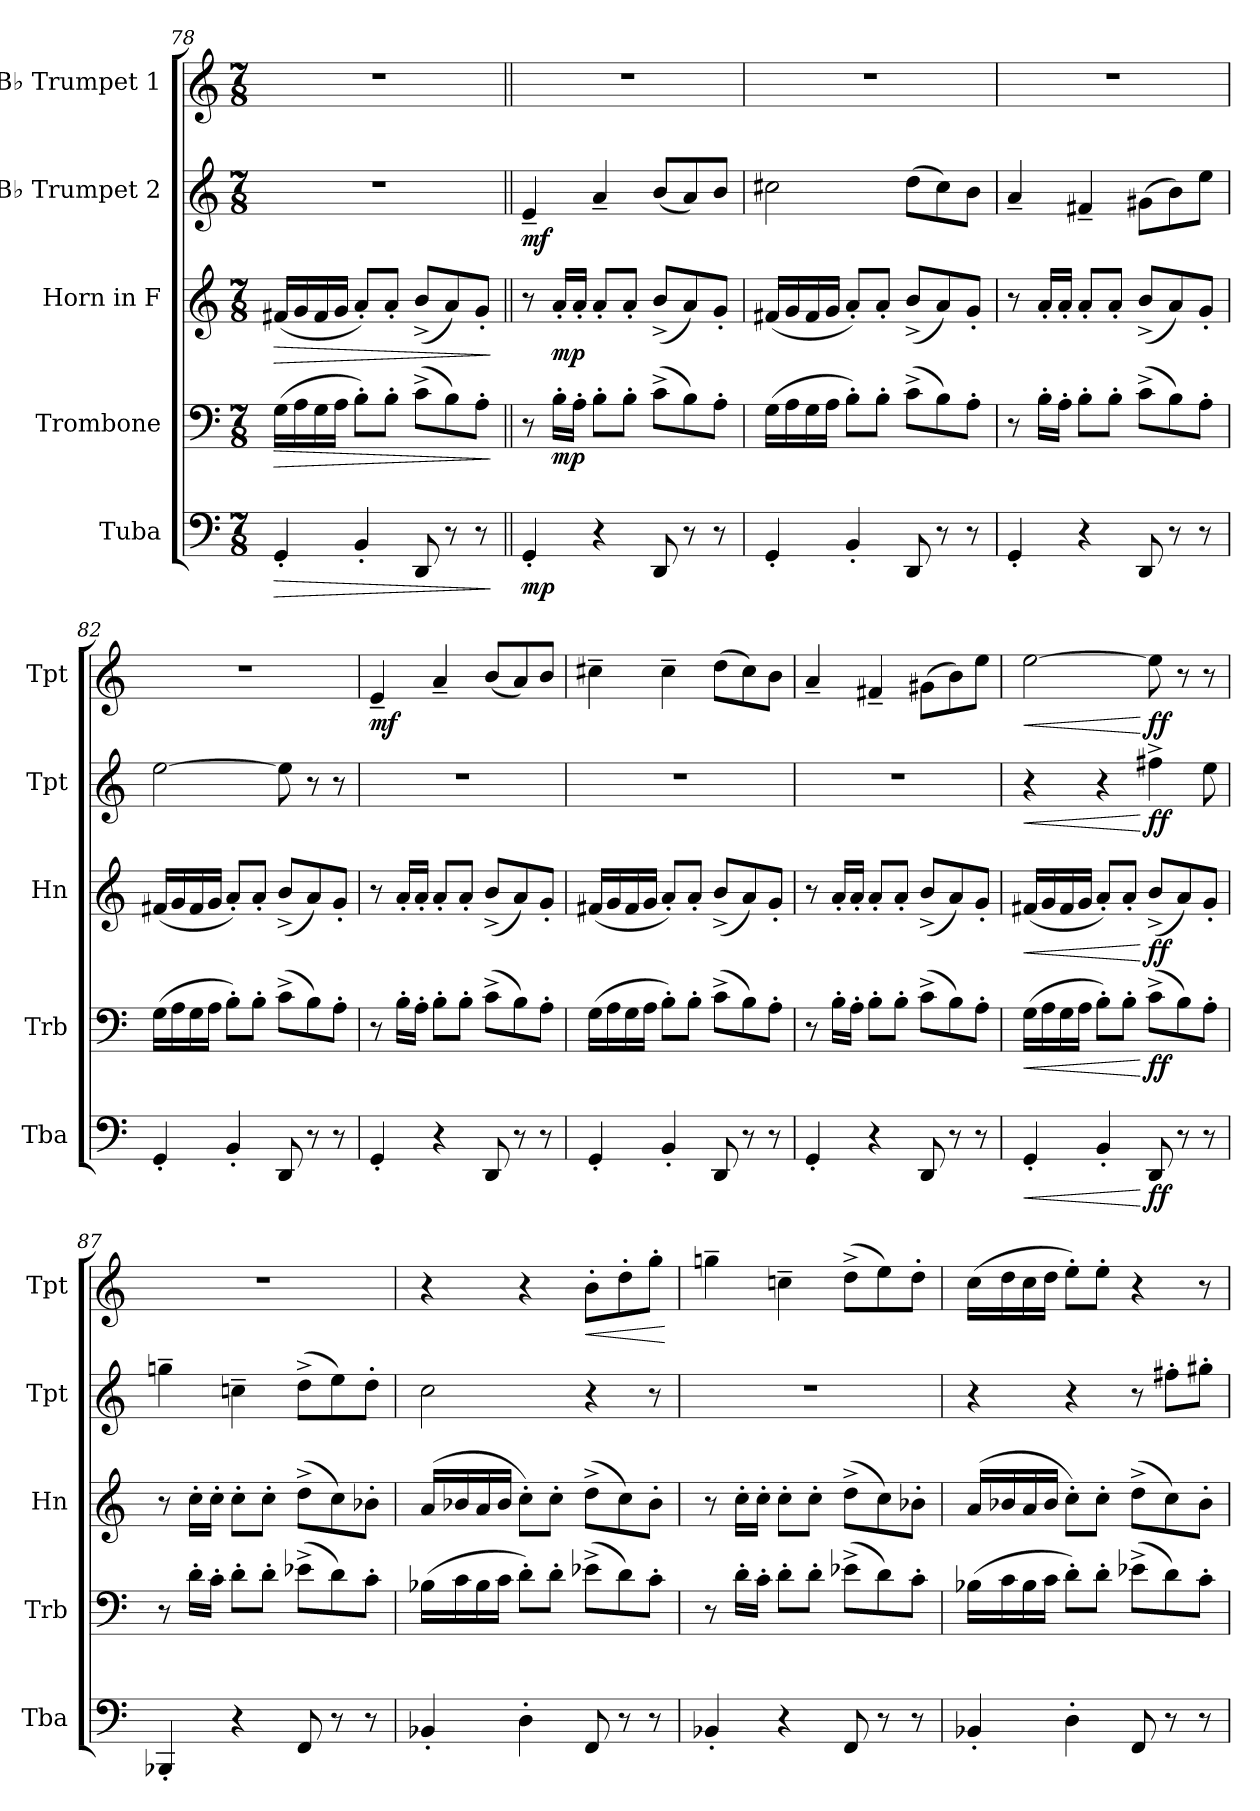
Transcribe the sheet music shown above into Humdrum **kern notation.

**kern	**dynam	**kern	**dynam	**kern	**dynam	**kern	**dynam	**kern	**dynam
*part5	*part5	*part4	*part4	*part3	*part3	*part2	*part2	*part1	*part1
*staff5	*staff5	*staff4	*staff4	*staff3	*staff3	*staff2	*staff2	*staff1	*staff1
*I"Tuba	*	*I"Trombone	*	*I"Horn in F	*	*I"B♭ Trumpet 2	*	*I"B♭ Trumpet 1	*
*I'Tba	*	*I'Trb	*	*I'Hn	*	*I'Tpt	*	*I'Tpt	*
!!LO:PB:g=z
*clefF4	*	*clefF4	*	*clefG2	*	*clefG2	*	*clefG2	*
*	*	*	*	*ITrd4c7	*	*ITrd1c2	*	*ITrd1c2	*
*k[]	*	*k[]	*	*k[b-]	*	*k[b-e-]	*	*k[b-e-]	*
*M7/8	*	*M7/8	*	*M7/8	*	*M7/8	*	*M7/8	*
=78	=78	=78	=78	=78	=78	=78	=78	=78	=78
!	!LO:HP:b	!	!LO:HP:b	!	!LO:HP:b	!	!	!	!
4GG'/	>	(16G\LL	>	(16Bn/LL	>	2..r	.	2..r	.
.	.	16A\	.	16c/	.	.	.	.	.
.	.	16G\	.	16B/	.	.	.	.	.
.	.	16A\JJ	.	16c/JJ	.	.	.	.	.
4BB'/	.	8B'\L)	.	8d'/L)	.	.	.	.	.
.	.	8B'\J	.	8d'/J	.	.	.	.	.
8DD/	.	(8c^\L	.	(8e^/L	.	.	.	.	.
8r	.	8B\)	.	8d/)	.	.	.	.	.
8r	.	8A'\J	.	8c'/J	.	.	.	.	.
.	]	.	]	.	]	.	.	.	.
=79||	=79||	=79||	=79||	=79||	=79||	=79||	=79||	=79||	=79||
!	!LO:DY:b	!	!	!	!	!	!LO:DY:b	!	!
4GG'/	mp	8r	.	8r	.	4d~/	mf	2..r	.
!	!	!	!LO:DY:b	!	!LO:DY:b	!	!	!	!
.	.	16B'\LL	mp	16d'/LL	mp	.	.	.	.
.	.	16A'\JJ	.	16d'/JJ	.	.	.	.	.
4r	.	8B'\L	.	8d'/L	.	4g~/	.	.	.
.	.	8B'\J	.	8d'/J	.	.	.	.	.
8DD/	.	(8c^\L	.	(8e^/L	.	(8a/L	.	.	.
8r	.	8B\)	.	8d/)	.	8g/)	.	.	.
8r	.	8A'\J	.	8c'/J	.	8a/J	.	.	.
=80	=80	=80	=80	=80	=80	=80	=80	=80	=80
4GG'/	.	(16G\LL	.	(16Bn/LL	.	2bn\	.	2..r	.
.	.	16A\	.	16c/	.	.	.	.	.
.	.	16G\	.	16B/	.	.	.	.	.
.	.	16A\JJ	.	16c/JJ	.	.	.	.	.
4BB'/	.	8B'\L)	.	8d'/L)	.	.	.	.	.
.	.	8B'\J	.	8d'/J	.	.	.	.	.
8DD/	.	(8c^\L	.	(8e^/L	.	(8cc\L	.	.	.
8r	.	8B\)	.	8d/)	.	8b\)	.	.	.
8r	.	8A'\J	.	8c'/J	.	8a\J	.	.	.
=81	=81	=81	=81	=81	=81	=81	=81	=81	=81
4GG'/	.	8r	.	8r	.	4g~/	.	2..r	.
.	.	16B'\LL	.	16d'/LL	.	.	.	.	.
.	.	16A'\JJ	.	16d'/JJ	.	.	.	.	.
4r	.	8B'\L	.	8d'/L	.	4en~/	.	.	.
.	.	8B'\J	.	8d'/J	.	.	.	.	.
8DD/	.	(8c^\L	.	(8e^/L	.	(8f#X\L	.	.	.
8r	.	8B\)	.	8d/)	.	8a\)	.	.	.
8r	.	8A'\J	.	8c'/J	.	8dd\J	.	.	.
!!LO:LB:g=z
=82	=82	=82	=82	=82	=82	=82	=82	=82	=82
4GG'/	.	(16G\LL	.	(16Bn/LL	.	[2dd\	.	2..r	.
.	.	16A\	.	16c/	.	.	.	.	.
.	.	16G\	.	16B/	.	.	.	.	.
.	.	16A\JJ	.	16c/JJ	.	.	.	.	.
4BB'/	.	8B'\L)	.	8d'/L)	.	.	.	.	.
.	.	8B'\J	.	8d'/J	.	.	.	.	.
8DD/	.	(8c^\L	.	(8e^/L	.	8dd\]	.	.	.
8r	.	8B\)	.	8d/)	.	8r	.	.	.
8r	.	8A'\J	.	8c'/J	.	8r	.	.	.
=83	=83	=83	=83	=83	=83	=83	=83	=83	=83
!	!	!	!	!	!	!	!	!	!LO:DY:b
4GG'/	.	8r	.	8r	.	2..r	.	4d~/	mf
.	.	16B'\LL	.	16d'/LL	.	.	.	.	.
.	.	16A'\JJ	.	16d'/JJ	.	.	.	.	.
4r	.	8B'\L	.	8d'/L	.	.	.	4g~/	.
.	.	8B'\J	.	8d'/J	.	.	.	.	.
8DD/	.	(8c^\L	.	(8e^/L	.	.	.	(8a/L	.
8r	.	8B\)	.	8d/)	.	.	.	8g/)	.
8r	.	8A'\J	.	8c'/J	.	.	.	8a/J	.
=84	=84	=84	=84	=84	=84	=84	=84	=84	=84
4GG'/	.	(16G\LL	.	(16Bn/LL	.	2..r	.	4bn~\	.
.	.	16A\	.	16c/	.	.	.	.	.
.	.	16G\	.	16B/	.	.	.	.	.
.	.	16A\JJ	.	16c/JJ	.	.	.	.	.
4BB'/	.	8B'\L)	.	8d'/L)	.	.	.	4b~\	.
.	.	8B'\J	.	8d'/J	.	.	.	.	.
8DD/	.	(8c^\L	.	(8e^/L	.	.	.	(8cc\L	.
8r	.	8B\)	.	8d/)	.	.	.	8b\)	.
8r	.	8A'\J	.	8c'/J	.	.	.	8a\J	.
=85	=85	=85	=85	=85	=85	=85	=85	=85	=85
4GG'/	.	8r	.	8r	.	2..r	.	4g~/	.
.	.	16B'\LL	.	16d'/LL	.	.	.	.	.
.	.	16A'\JJ	.	16d'/JJ	.	.	.	.	.
4r	.	8B'\L	.	8d'/L	.	.	.	4en~/	.
.	.	8B'\J	.	8d'/J	.	.	.	.	.
8DD/	.	(8c^\L	.	(8e^/L	.	.	.	(8f#X\L	.
8r	.	8B\)	.	8d/)	.	.	.	8a\)	.
8r	.	8A'\J	.	8c'/J	.	.	.	8dd\J	.
!!LO:PB:g=z
=86	=86	=86	=86	=86	=86	=86	=86	=86	=86
!	!LO:HP:b	!	!LO:HP:b	!	!LO:HP:b	!	!LO:HP:b	!	!LO:HP:b
4GG'/	<	(16G\LL	<	(16Bn/LL	<	4r	<	[2dd\	<
.	.	16A\	.	16c/	.	.	.	.	.
.	.	16G\	.	16B/	.	.	.	.	.
.	.	16A\JJ	.	16c/JJ	.	.	.	.	.
4BB'/	.	8B'\L)	.	8d'/L)	.	4r	.	.	.
.	.	8B'\J	.	8d'/J	.	.	.	.	.
!	!LO:DY:n=1:b	!	!LO:DY:n=1:b	!	!LO:DY:n=1:b	!	!LO:DY:n=1:b	!	!LO:DY:n=1:b
8DD/	[ ff	(8c^\L	[ ff	(8e^/L	[ ff	4een^\	[ ff	8dd\]	[ ff
8r	.	8B\)	.	8d/)	.	.	.	8r	.
8r	.	8A'\J	.	8c'/J	.	8dd\	.	8r	.
=87	=87	=87	=87	=87	=87	=87	=87	=87	=87
4BBB-X'/	.	8r	.	8r	.	4ffn~\	.	2..r	.
.	.	16d'\LL	.	16f'\LL	.	.	.	.	.
.	.	16c'\JJ	.	16f'\JJ	.	.	.	.	.
4r	.	8d'\L	.	8f'\L	.	4b-X~\	.	.	.
.	.	8d'\J	.	8f'\J	.	.	.	.	.
8FF/	.	(8e-X^\L	.	(8g^\L	.	(8cc^\L	.	.	.
8r	.	8d\)	.	8f\)	.	8dd\)	.	.	.
8r	.	8c'\J	.	8e-X'\J	.	8cc'\J	.	.	.
=88	=88	=88	=88	=88	=88	=88	=88	=88	=88
4BB-X'/	.	(16B-X\LL	.	(16d/LL	.	2b-\	.	4r	.
.	.	16c\	.	16e-X/	.	.	.	.	.
.	.	16B-\	.	16d/	.	.	.	.	.
.	.	16c\JJ	.	16e-/JJ	.	.	.	.	.
4D'\	.	8d'\L)	.	8f'\L)	.	.	.	4r	.
.	.	8d'\J	.	8f'\J	.	.	.	.	.
!	!	!	!	!	!	!	!	!	!LO:HP:b
8FF/	.	(8e-X^\L	.	(8g^\L	.	4r	.	8a'\L	<
8r	.	8d\)	.	8f\)	.	.	.	8cc'\	.
8r	.	8c'\J	.	8e-'\J	.	8r	.	8ff'\J	.
.	.	.	.	.	.	.	.	.	[
!!LO:LB:g=z
=89	=89	=89	=89	=89	=89	=89	=89	=89	=89
4BB-X'/	.	8r	.	8r	.	2..r	.	4ffn~\	.
.	.	16d'\LL	.	16f'\LL	.	.	.	.	.
.	.	16c'\JJ	.	16f'\JJ	.	.	.	.	.
4r	.	8d'\L	.	8f'\L	.	.	.	4b-X~\	.
.	.	8d'\J	.	8f'\J	.	.	.	.	.
8FF/	.	(8e-X^\L	.	(8g^\L	.	.	.	(8cc^\L	.
8r	.	8d\)	.	8f\)	.	.	.	8dd\)	.
8r	.	8c'\J	.	8e-X'\J	.	.	.	8cc'\J	.
=90	=90	=90	=90	=90	=90	=90	=90	=90	=90
4BB-X'/	.	(16B-X\LL	.	(16d/LL	.	4r	.	(16b-\LL	.
.	.	16c\	.	16e-X/	.	.	.	16cc\	.
.	.	16B-\	.	16d/	.	.	.	16b-\	.
.	.	16c\JJ	.	16e-/JJ	.	.	.	16cc\JJ	.
4D'\	.	8d'\L)	.	8f'\L)	.	4r	.	8dd'\L)	.
.	.	8d'\J	.	8f'\J	.	.	.	8dd'\J	.
8FF/	.	(8e-X^\L	.	(8g^\L	.	8r	.	4r	.
8r	.	8d\)	.	8f\)	.	8een'\L	.	.	.
8r	.	8c'\J	.	8e-'\J	.	8ff#X'\J	.	8r	.
=	=	=	=	=	=	=	=	=	=
*-	*-	*-	*-	*-	*-	*-	*-	*-	*-
